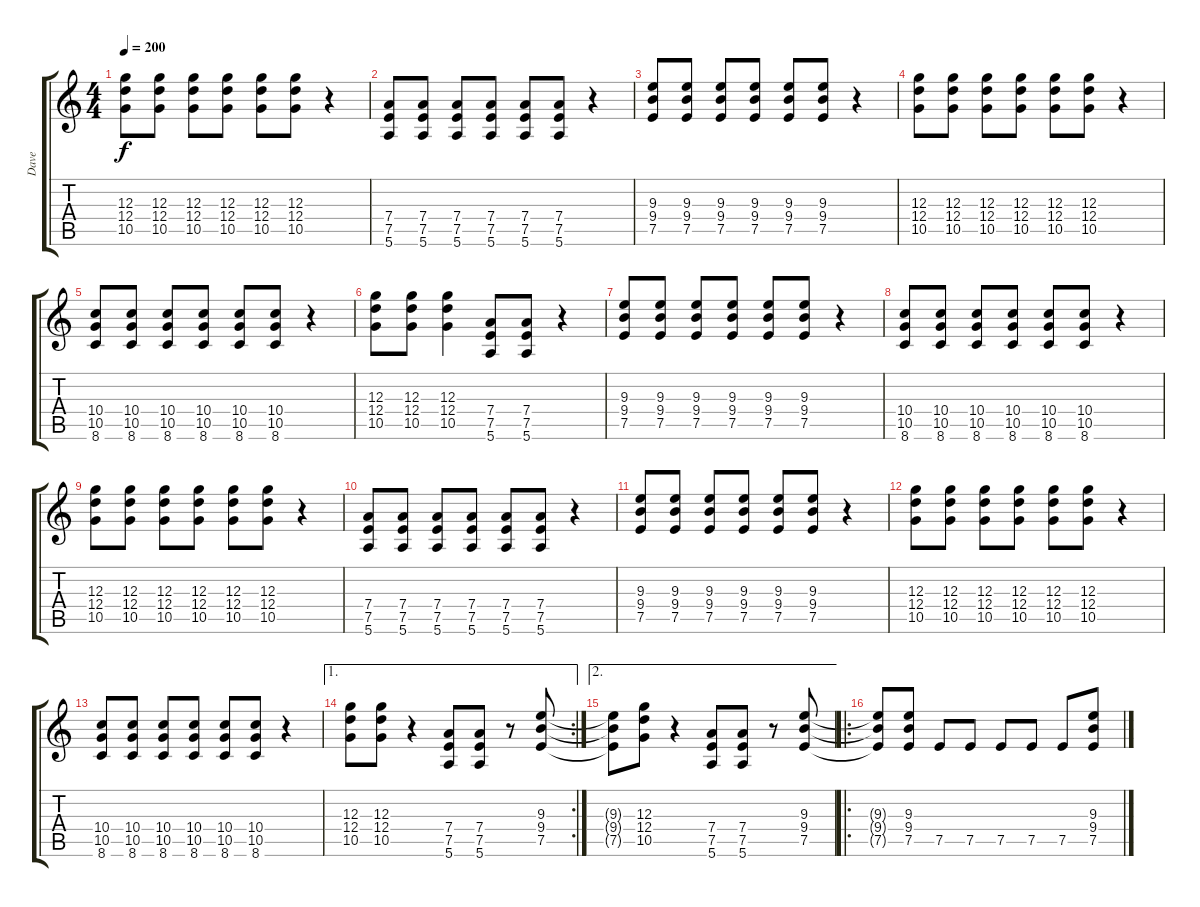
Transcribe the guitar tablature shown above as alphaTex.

\track ("Dave" "Dave") {instrument distortionguitar}
\staff {score tabs}
\tuning (E4 B3 G3 D3 A2 E2) {hide}
\ts (4 4)
\tempo 200
\clef g2
\ks c
(12.3 12.4 10.5).8{dy f} (12.3 12.4 10.5).8 (12.3 12.4 10.5).8 (12.3 12.4 10.5).8 (12.3 12.4 10.5).8 (12.3 12.4 10.5).8 r.4 |
(7.4 7.5 5.6).8 (7.4 7.5 5.6).8 (7.4 7.5 5.6).8 (7.4 7.5 5.6).8 (7.4 7.5 5.6).8 (7.4 7.5 5.6).8 r.4 |
(9.3 9.4 7.5).8 (9.3 9.4 7.5).8 (9.3 9.4 7.5).8 (9.3 9.4 7.5).8 (9.3 9.4 7.5).8 (9.3 9.4 7.5).8 r.4 |
(12.3 12.4 10.5).8 (12.3 12.4 10.5).8 (12.3 12.4 10.5).8 (12.3 12.4 10.5).8 (12.3 12.4 10.5).8 (12.3 12.4 10.5).8 r.4 |
(10.4 10.5 8.6).8 (10.4 10.5 8.6).8 (10.4 10.5 8.6).8 (10.4 10.5 8.6).8 (10.4 10.5 8.6).8 (10.4 10.5 8.6).8 r.4 |
(12.3 12.4 10.5).8 (12.3 12.4 10.5).8 (12.3 12.4 10.5).4 (7.4 7.5 5.6).8 (7.4 7.5 5.6).8 r.4 |
(9.3 9.4 7.5).8 (9.3 9.4 7.5).8 (9.3 9.4 7.5).8 (9.3 9.4 7.5).8 (9.3 9.4 7.5).8 (9.3 9.4 7.5).8 r.4 |
(10.4 10.5 8.6).8 (10.4 10.5 8.6).8 (10.4 10.5 8.6).8 (10.4 10.5 8.6).8 (10.4 10.5 8.6).8 (10.4 10.5 8.6).8 r.4 |
(12.3 12.4 10.5).8 (12.3 12.4 10.5).8 (12.3 12.4 10.5).8 (12.3 12.4 10.5).8 (12.3 12.4 10.5).8 (12.3 12.4 10.5).8 r.4 |
(7.4 7.5 5.6).8 (7.4 7.5 5.6).8 (7.4 7.5 5.6).8 (7.4 7.5 5.6).8 (7.4 7.5 5.6).8 (7.4 7.5 5.6).8 r.4 |
(9.3 9.4 7.5).8 (9.3 9.4 7.5).8 (9.3 9.4 7.5).8 (9.3 9.4 7.5).8 (9.3 9.4 7.5).8 (9.3 9.4 7.5).8 r.4 |
(12.3 12.4 10.5).8 (12.3 12.4 10.5).8 (12.3 12.4 10.5).8 (12.3 12.4 10.5).8 (12.3 12.4 10.5).8 (12.3 12.4 10.5).8 r.4 |
(10.4 10.5 8.6).8 (10.4 10.5 8.6).8 (10.4 10.5 8.6).8 (10.4 10.5 8.6).8 (10.4 10.5 8.6).8 (10.4 10.5 8.6).8 r.4 |
\ae 1
\rc 2
(12.3 12.4 10.5).8 (12.3 12.4 10.5).8 r.4 (7.4 7.5 5.6).8 (7.4 7.5 5.6).8 r.8 (9.3 9.4 7.5).8 |
\ae 2
(9.3{t} 9.4{t} 7.5{t}).8 (12.3 12.4 10.5).8 r.4 (7.4 7.5 5.6).8 (7.4 7.5 5.6).8 r.8 (9.3 9.4 7.5).8 |
\ro
(9.3{t} 9.4{t} 7.5{t}).8 (9.3 9.4 7.5).8 7.5.8 7.5.8 7.5.8 7.5.8 7.5.8 (9.3 9.4 7.5).8
